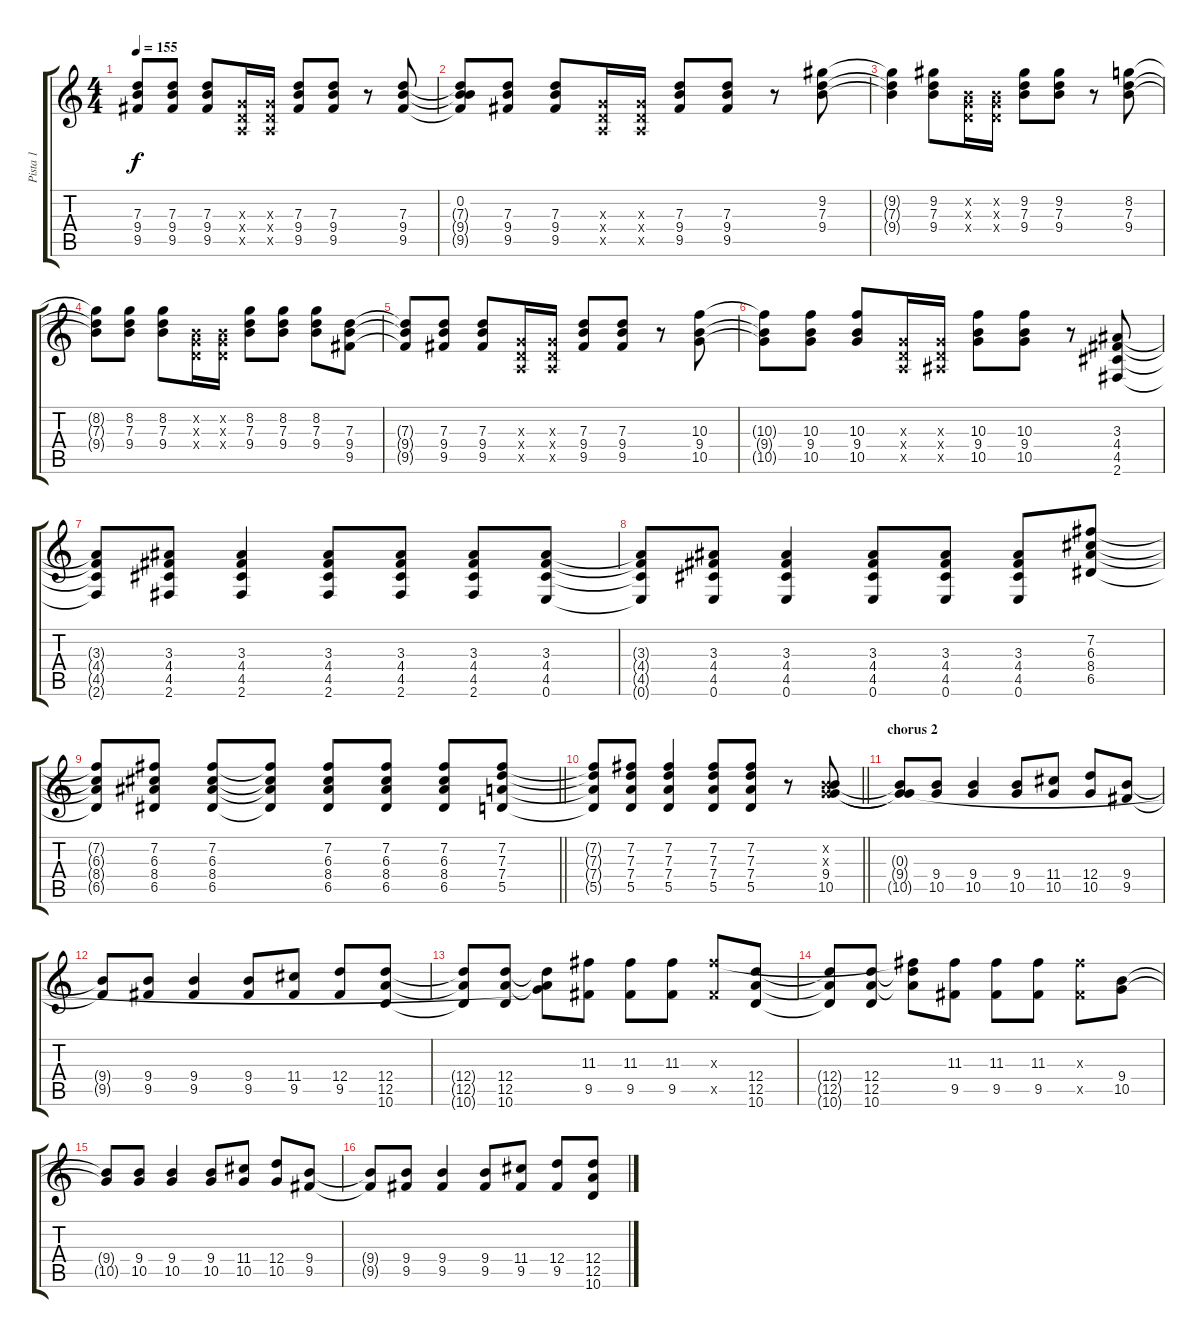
\track ("Pista 1" "Pista 1") {instrument electricguitarclean}
\staff {score tabs}
\tuning (E4 B3 G3 D3 A2 E2) {hide}
\ts (4 4)
\tempo 155
\clef g2
\ks c
(7.3{t} 9.4{t} 9.5{t}).8{dy f} (7.3 9.4 9.5).8 (7.3 9.4 9.5).8 (0.3{x} 0.4{x} 0.5{x}).16 (0.3{x} 0.4{x} 0.5{x}).16 (7.3 9.4 9.5).8 (7.3 9.4 9.5).8 r.8 (7.3 9.4 9.5).8 |
(0.2{t} 7.3{t} 9.4{t} 9.5{t}).8 (7.3 9.4 9.5).8 (7.3 9.4 9.5).8 (0.3{x} 0.4{x} 0.5{x}).16 (0.3{x} 0.4{x} 0.5{x}).16 (7.3 9.4 9.5).8 (7.3 9.4 9.5).8 r.8 (9.2 7.3 9.4).8 |
(9.2{t} 7.3{t} 9.4{t}).4 (9.2 7.3 9.4).8 (0.2{x} 0.3{x} 0.4{x}).16 (0.2{x} 0.3{x} 0.4{x}).16 (9.2 7.3 9.4).8 (9.2 7.3 9.4).8 r.8 (8.2 7.3 9.4).8 |
(8.2{t} 7.3{t} 9.4{t}).8 (8.2 7.3 9.4).8 (8.2 7.3 9.4).8 (0.2{x} 0.3{x} 0.4{x}).16 (0.2{x} 0.3{x} 0.4{x}).16 (8.2 7.3 9.4).8 (8.2 7.3 9.4).8 (8.2 7.3 9.4).8 (7.3 9.4 9.5).8 |
(7.3{t} 9.4{t} 9.5{t}).8 (7.3 9.4 9.5).8 (7.3 9.4 9.5).8 (0.3{x} 0.4{x} 0.5{x}).16 (0.3{x} 0.4{x} 0.5{x}).16 (7.3 9.4 9.5).8 (7.3 9.4 9.5).8 r.8 (10.3 9.4 10.5).8 |
(10.3{t} 9.4{t} 10.5{t}).8 (10.3 9.4 10.5).8 (10.3 9.4 10.5).8 (0.3{x} 0.4{x} 0.5{x}).16 (0.3{x} 0.4{x} 1.5{x}).16 (10.3 9.4 10.5).8 (10.3 9.4 10.5).8 r.8 (3.3 4.4 4.5 2.6).8 |
(3.3{t} 4.4{t} 4.5{t} 2.6{t}).8 (3.3 4.4 4.5 2.6).8 (3.3 4.4 4.5 2.6).4 (3.3 4.4 4.5 2.6).8 (3.3 4.4 4.5 2.6).8 (3.3 4.4 4.5 2.6).8 (3.3 4.4 4.5 0.6).8 |
(3.3{t} 4.4{t} 4.5{t} 0.6{t}).8 (3.3 4.4 4.5 0.6).8 (3.3 4.4 4.5 0.6).4 (3.3 4.4 4.5 0.6).8 (3.3 4.4 4.5 0.6).8 (3.3 4.4 4.5 0.6).8 (7.2 6.3 8.4 6.5).8 |
\barLineRight lightlight
(7.2{t} 6.3{t} 8.4{t} 6.5{t}).8 (7.2 6.3 8.4 6.5).8 (7.2 6.3 8.4 6.5).8 (7.2{t} 6.3{t} 8.4{t} 6.5{t}).8 (7.2 6.3 8.4 6.5).8 (7.2 6.3 8.4 6.5).8 (7.2 6.3 8.4 6.5).8 (7.2 7.3 7.4 5.5).8 |
\barLineRight lightlight
(7.2{t} 7.3{t} 7.4{t} 5.5{t}).8 (7.2 7.3 7.4 5.5).8 (7.2 7.3 7.4 5.5).4 (7.2 7.3 7.4 5.5).8 (7.2 7.3 7.4 5.5).8 r.8 (0.2{x} 0.3{x} 9.4 10.5).8 |
\section ("" "chorus 2")
(0.3{t} 9.4{t} 10.5{t}).8 (9.4 10.5).8 (9.4 10.5).4 (9.4 10.5).8 (11.4 10.5).8 (12.4 10.5).8 (9.4 9.5).8 |
(9.4{t} 9.5{t}).8 (9.4 9.5).8 (9.4 9.5).4 (9.4 9.5).8 (11.4 9.5).8 (12.4 9.5).8 (12.4 12.5 10.6).8 |
(12.4{t} 12.5{t} 10.6{t}).8 (12.4 12.5 10.6).8 (0.3{t} 12.4{t} 12.5{t}).8 (11.3 9.5).8 (11.3 9.5).8 (11.3 9.5).8 (11.3{x} 9.5{x}).8 (12.4 12.5 10.6).8 |
(12.4{t} 12.5{t} 10.6{t}).8 (12.4 12.5 10.6).8 (11.3{t} 12.4{t} 12.5{t}).8 (11.3 9.5).8 (11.3 9.5).8 (11.3 9.5).8 (11.3{x} 9.5{x}).8 (9.4 10.5).8 |
(9.4{t} 10.5{t}).8 (9.4 10.5).8 (9.4 10.5).4 (9.4 10.5).8 (11.4 10.5).8 (12.4 10.5).8 (9.4 9.5).8 |
(9.4{t} 9.5{t}).8 (9.4 9.5).8 (9.4 9.5).4 (9.4 9.5).8 (11.4 9.5).8 (12.4 9.5).8 (12.4 12.5 10.6).8
